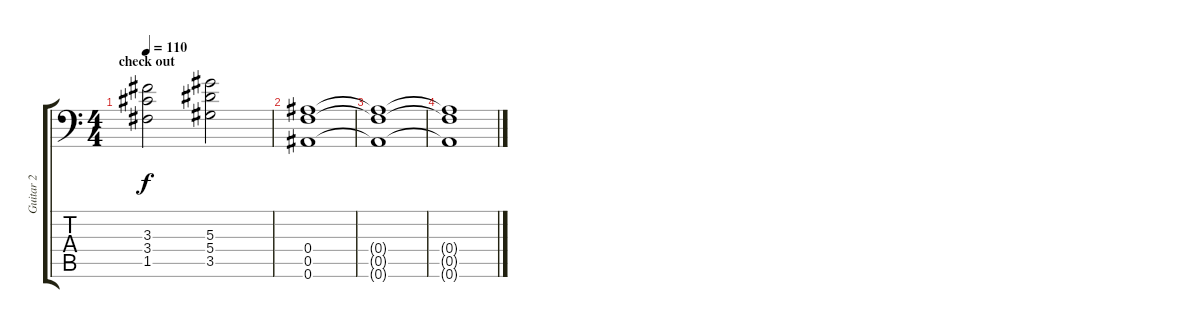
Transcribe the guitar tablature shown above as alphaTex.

\track ("Guitar 2" "Guitar 2") {instrument overdrivenguitar}
\staff {score tabs}
\tuning (C4 G3 Eb3 Bb2 F2 Bb1) {hide}
\ts (4 4)
\section ("" "check out")
\tempo 110
\clef f4
\ks c
(3.3 3.4 1.5).2{dy f} (5.3 5.4 3.5).2 |
(0.4 0.5 0.6).1 |
(0.4{t} 0.5{t} 0.6{t}).1 |
(0.4{t} 0.5{t} 0.6{t}).1
